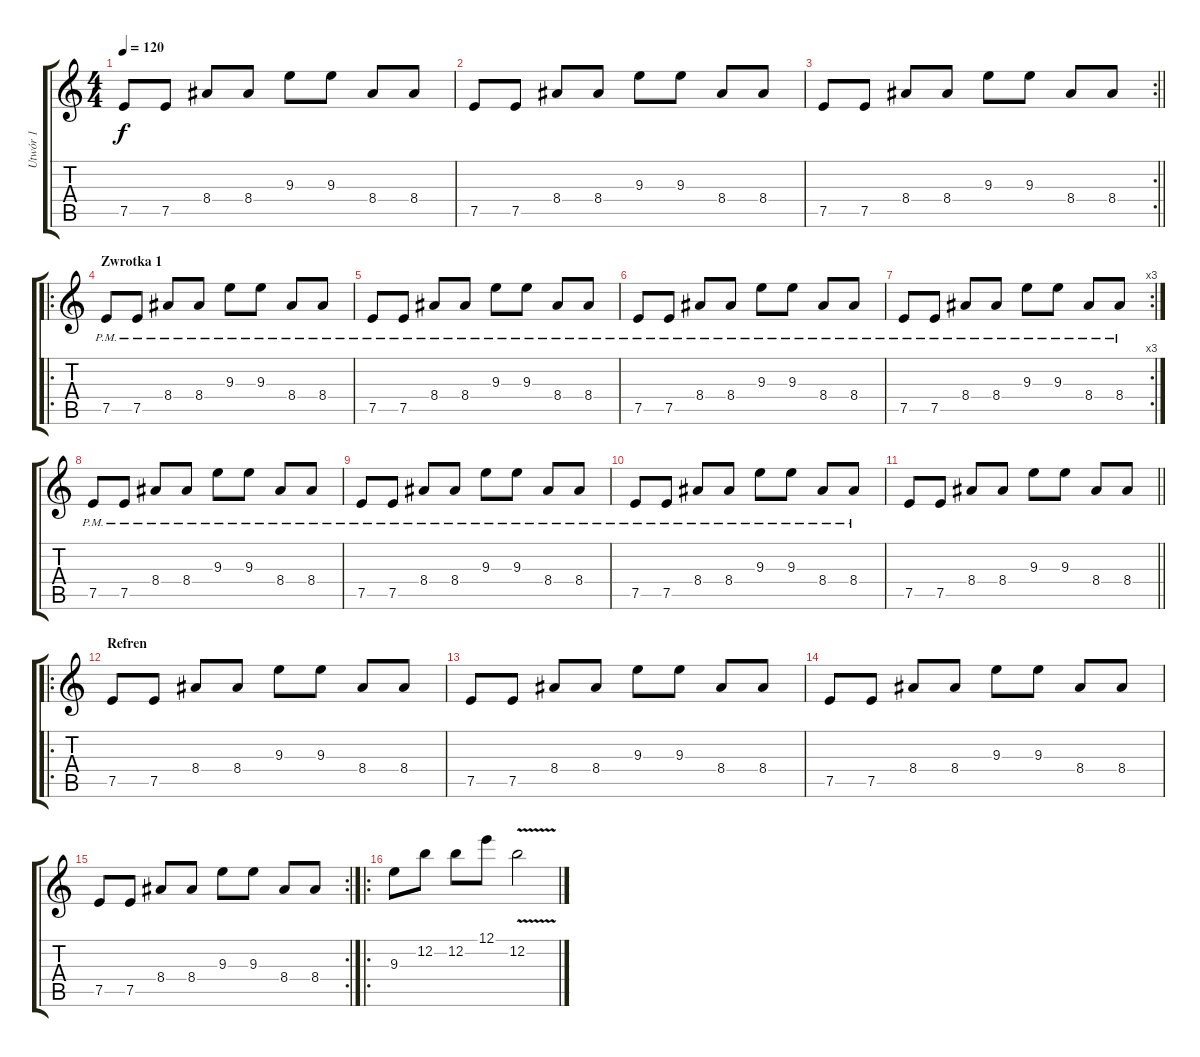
\track ("Utwór 1" "Utwór 1") {instrument overdrivenguitar}
\staff {score tabs}
\tuning (E4 B3 G3 D3 A2 D2) {hide}
\ts (4 4)
\tempo 120
\clef g2
\ks c
7.5.8{dy f} 7.5.8 8.4.8 8.4.8 9.3.8 9.3.8 8.4.8 8.4.8 |
7.5.8 7.5.8 8.4.8 8.4.8 9.3.8 9.3.8 8.4.8 8.4.8 |
\rc 2
\barLineRight lightlight
7.5.8 7.5.8 8.4.8 8.4.8 9.3.8 9.3.8 8.4.8 8.4.8 |
\ro
\section ("" "Zwrotka 1")
7.5{pm}.8 7.5{pm}.8 8.4{pm}.8 8.4{pm}.8 9.3{pm}.8 9.3{pm}.8 8.4{pm}.8 8.4{pm}.8 |
7.5{pm}.8 7.5{pm}.8 8.4{pm}.8 8.4{pm}.8 9.3{pm}.8 9.3{pm}.8 8.4{pm}.8 8.4{pm}.8 |
7.5{pm}.8 7.5{pm}.8 8.4{pm}.8 8.4{pm}.8 9.3{pm}.8 9.3{pm}.8 8.4{pm}.8 8.4{pm}.8 |
\rc 3
7.5{pm}.8 7.5{pm}.8 8.4{pm}.8 8.4{pm}.8 9.3{pm}.8 9.3{pm}.8 8.4{pm}.8 8.4{pm}.8 |
7.5{pm}.8 7.5{pm}.8 8.4{pm}.8 8.4{pm}.8 9.3{pm}.8 9.3{pm}.8 8.4{pm}.8 8.4{pm}.8 |
7.5{pm}.8 7.5{pm}.8 8.4{pm}.8 8.4{pm}.8 9.3{pm}.8 9.3{pm}.8 8.4{pm}.8 8.4{pm}.8 |
7.5{pm}.8 7.5{pm}.8 8.4{pm}.8 8.4{pm}.8 9.3{pm}.8 9.3{pm}.8 8.4{pm}.8 8.4{pm}.8 |
\barLineRight lightlight
7.5.8 7.5.8 8.4.8 8.4.8 9.3.8 9.3.8 8.4.8 8.4.8 |
\ro
\section ("" "Refren")
7.5.8 7.5.8 8.4.8 8.4.8 9.3.8 9.3.8 8.4.8 8.4.8 |
7.5.8 7.5.8 8.4.8 8.4.8 9.3.8 9.3.8 8.4.8 8.4.8 |
7.5.8 7.5.8 8.4.8 8.4.8 9.3.8 9.3.8 8.4.8 8.4.8 |
\rc 2
7.5.8 7.5.8 8.4.8 8.4.8 9.3.8 9.3.8 8.4.8 8.4.8 |
\ro
9.3.8 12.2.8 12.2.8 12.1.8 12.2{v}.2
